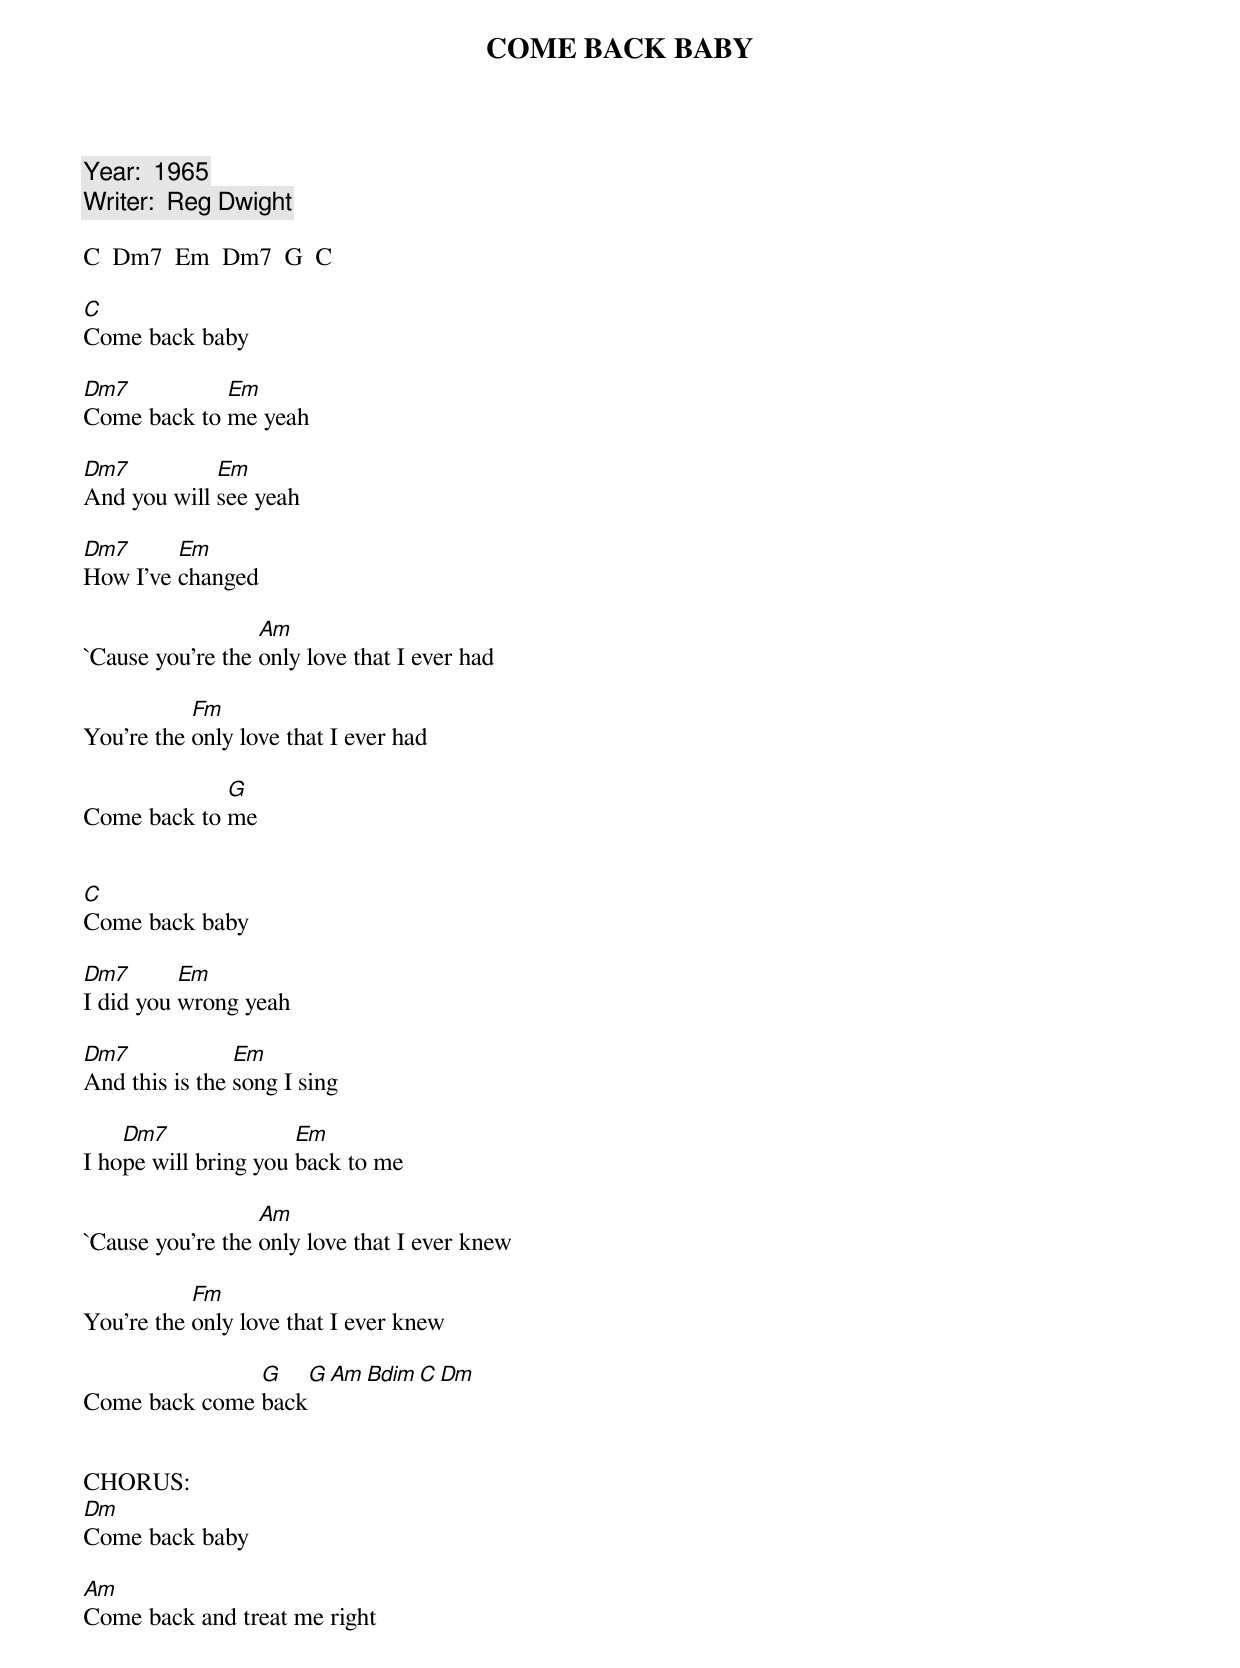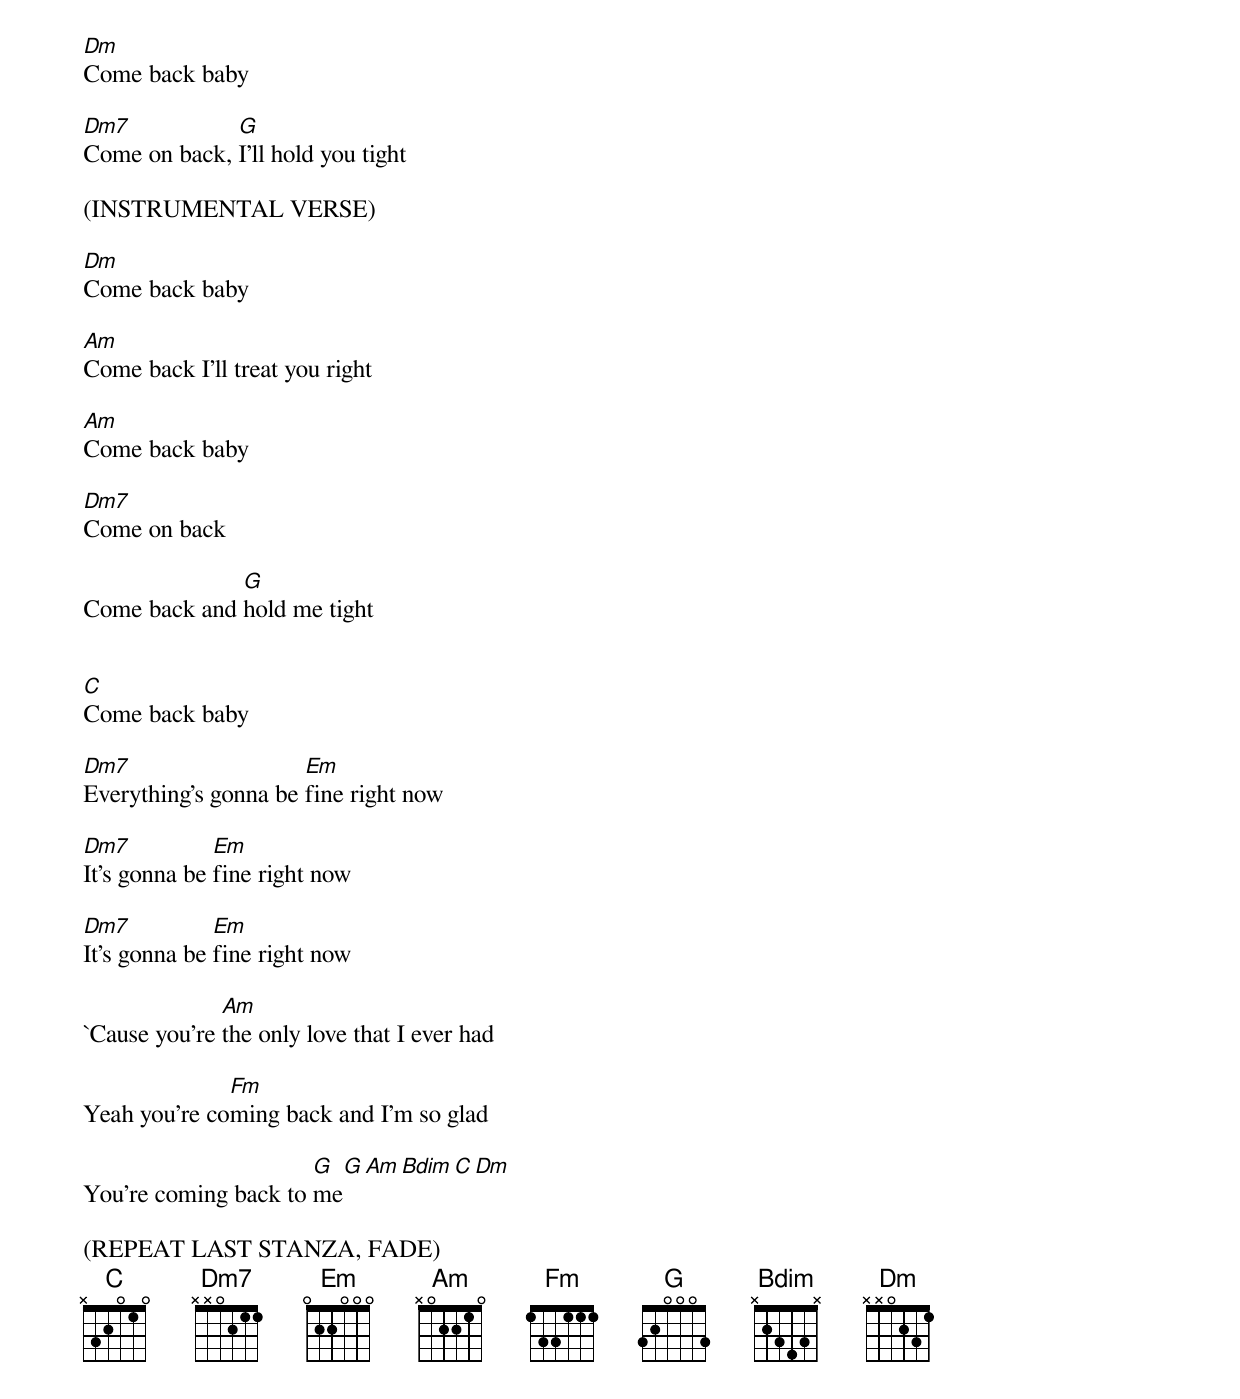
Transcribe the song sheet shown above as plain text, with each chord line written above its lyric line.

COME BACK BABY

Year:  1965
Album:  None (Later appeared on TO BE CONTINUED, 1990)
Writer:  Reg Dwight

C  Dm7  Em  Dm7  G  C

C
Come back baby

Dm7          Em
Come back to me yeah

Dm7          Em
And you will see yeah

Dm7      Em
How I've changed

                  Am
`Cause you're the only love that I ever had

           Fm
You're the only love that I ever had

             G
Come back to me


C
Come back baby

Dm7       Em
I did you wrong yeah

Dm7             Em
And this is the song I sing

    Dm7               Em
I hope will bring you back to me

                  Am
`Cause you're the only love that I ever knew

           Fm
You're the only love that I ever knew

               G    G Am Bdim C Dm
Come back come back


CHORUS:
Dm
Come back baby

Am
Come back and treat me right

Dm
Come back baby

Dm7           G
Come on back, I'll hold you tight

(INSTRUMENTAL VERSE)

Dm
Come back baby

Am
Come back I'll treat you right

Am
Come back baby

Dm7
Come on back

              G
Come back and hold me tight


C
Come back baby

Dm7                   Em
Everything's gonna be fine right now

Dm7           Em
It's gonna be fine right now

Dm7           Em
It's gonna be fine right now

              Am
`Cause you're the only love that I ever had

              Fm
Yeah you're coming back and I'm so glad

                      G  G Am Bdim C Dm
You're coming back to me

(REPEAT LAST STANZA, FADE)
